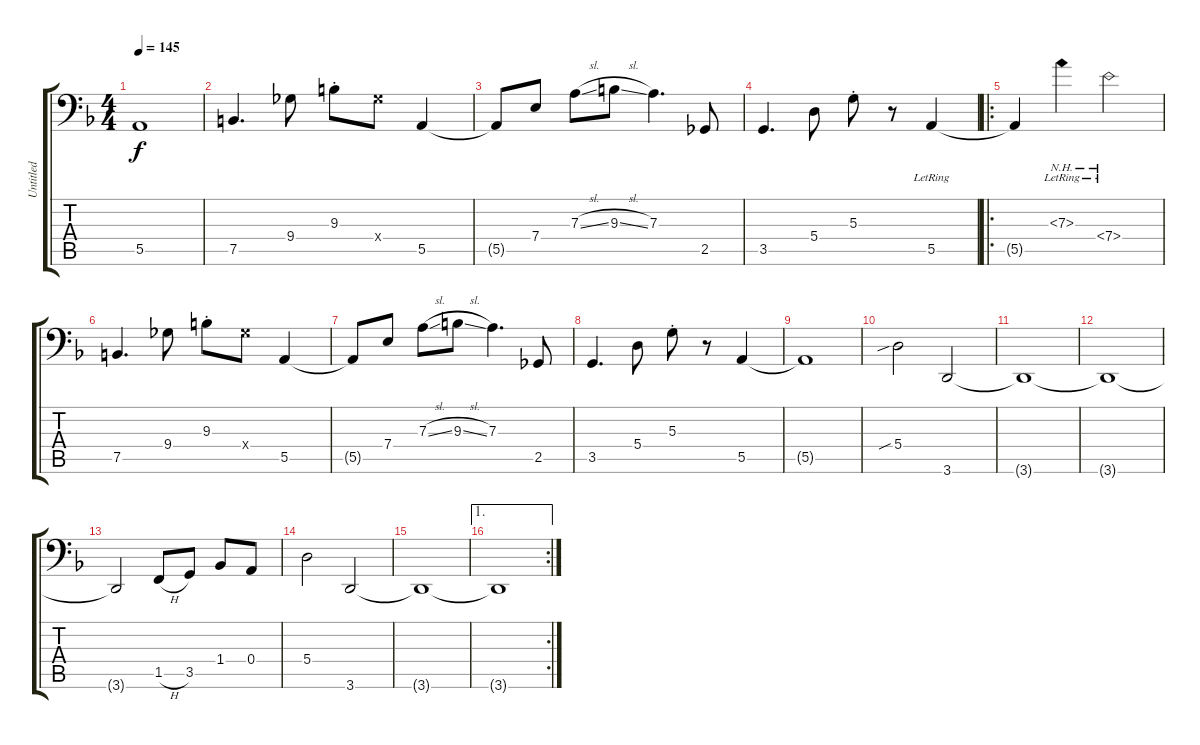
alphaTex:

\track ("Untitled" "Untitled") {instrument electricbassfinger}
\staff {score tabs}
\tuning (C3 G2 D2 A1 E1 B0) {hide}
\ts (4 4)
\tempo 145
\clef f4
\ks f
5.5{t}.1{dy f} |
7.5.4{d} 9.4.8 9.3{st}.8 9.4{x}.8 5.5.4 |
5.5{t}.8 7.4.8 7.3{sl}.8 9.3{sl}.8 7.3.4{d} 2.5.8 |
3.5.4{d} 5.4.8 5.3{st}.8 r.8 5.5{lr}.4 |
\ro
5.5{t}.4 7.3{nh lr}.4 7.4{nh lr}.2 |
7.5.4{d} 9.4.8 9.3{st}.8 9.4{x}.8 5.5.4 |
5.5{t}.8 7.4.8 7.3{sl}.8 9.3{sl}.8 7.3.4{d} 2.5.8 |
3.5.4{d} 5.4.8 5.3{st}.8 r.8 5.5.4 |
5.5{t}.1 |
5.4{sib}.2 3.6.2 |
3.6{t}.1 |
3.6{t}.1 |
3.6{t}.2 1.5{h}.8 3.5.8 1.4.8 0.4.8 |
5.4.2 3.6.2 |
3.6{t}.1 |
\ae 1
\rc 2
3.6{t}.1
